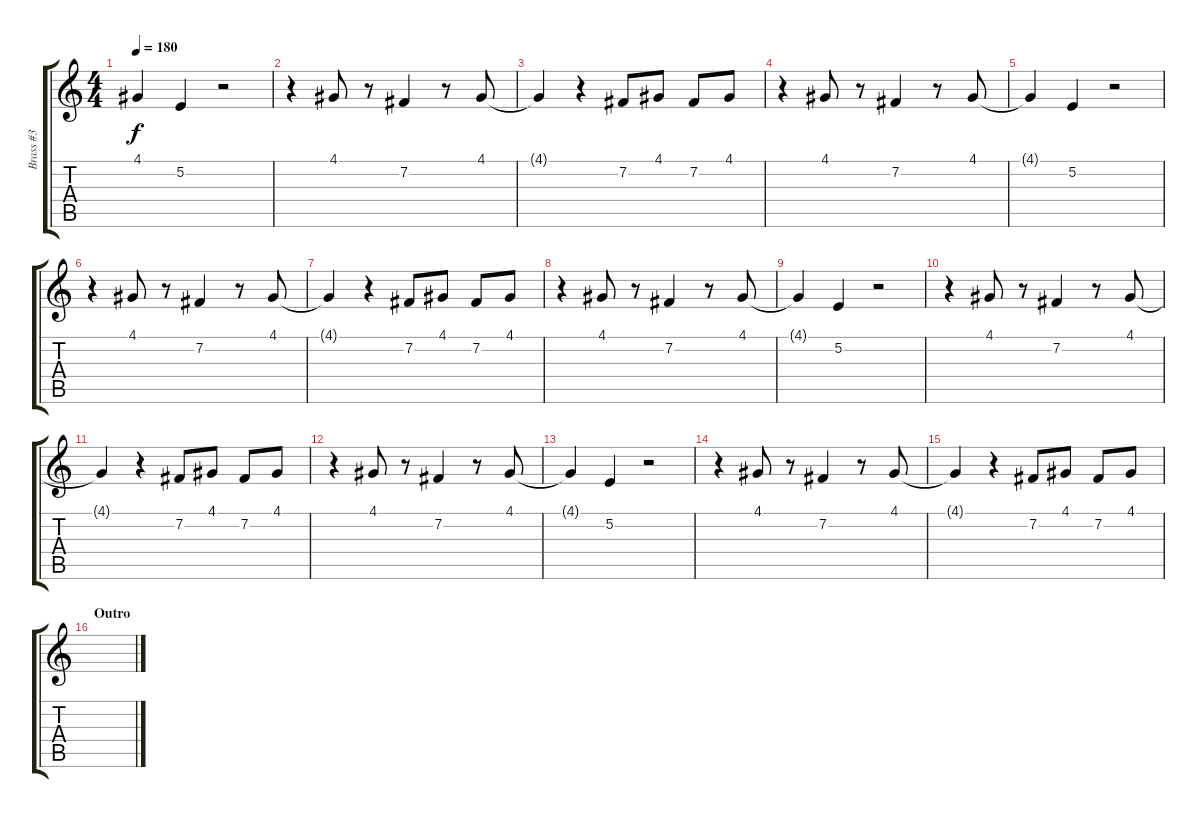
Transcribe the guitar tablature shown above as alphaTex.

\track ("Brass #3" "Brass #3") {instrument altosax}
\staff {score tabs}
\tuning (E4 B3 G3 D3 A2 E2) {hide}
\ts (4 4)
\tempo 180
\clef g2
\ks c
4.1{t}.4{dy f} 5.2.4 r.2 |
r.4 4.1.8 r.8 7.2.4 r.8 4.1.8 |
4.1{t}.4 r.4 7.2.8 4.1.8 7.2.8 4.1.8 |
r.4 4.1.8 r.8 7.2.4 r.8 4.1.8 |
4.1{t}.4 5.2.4 r.2 |
r.4 4.1.8 r.8 7.2.4 r.8 4.1.8 |
4.1{t}.4 r.4 7.2.8 4.1.8 7.2.8 4.1.8 |
r.4{volume 13} 4.1.8 r.8 7.2.4 r.8 4.1.8 |
4.1{t}.4 5.2.4 r.2 |
r.4 4.1.8 r.8 7.2.4 r.8 4.1.8 |
4.1{t}.4 r.4 7.2.8 4.1.8 7.2.8 4.1.8 |
r.4 4.1.8 r.8 7.2.4 r.8 4.1.8 |
4.1{t}.4 5.2.4 r.2 |
r.4 4.1.8 r.8 7.2.4 r.8 4.1.8 |
4.1{t}.4 r.4 7.2.8 4.1.8 7.2.8 4.1.8 |
\section ("" "Outro")
